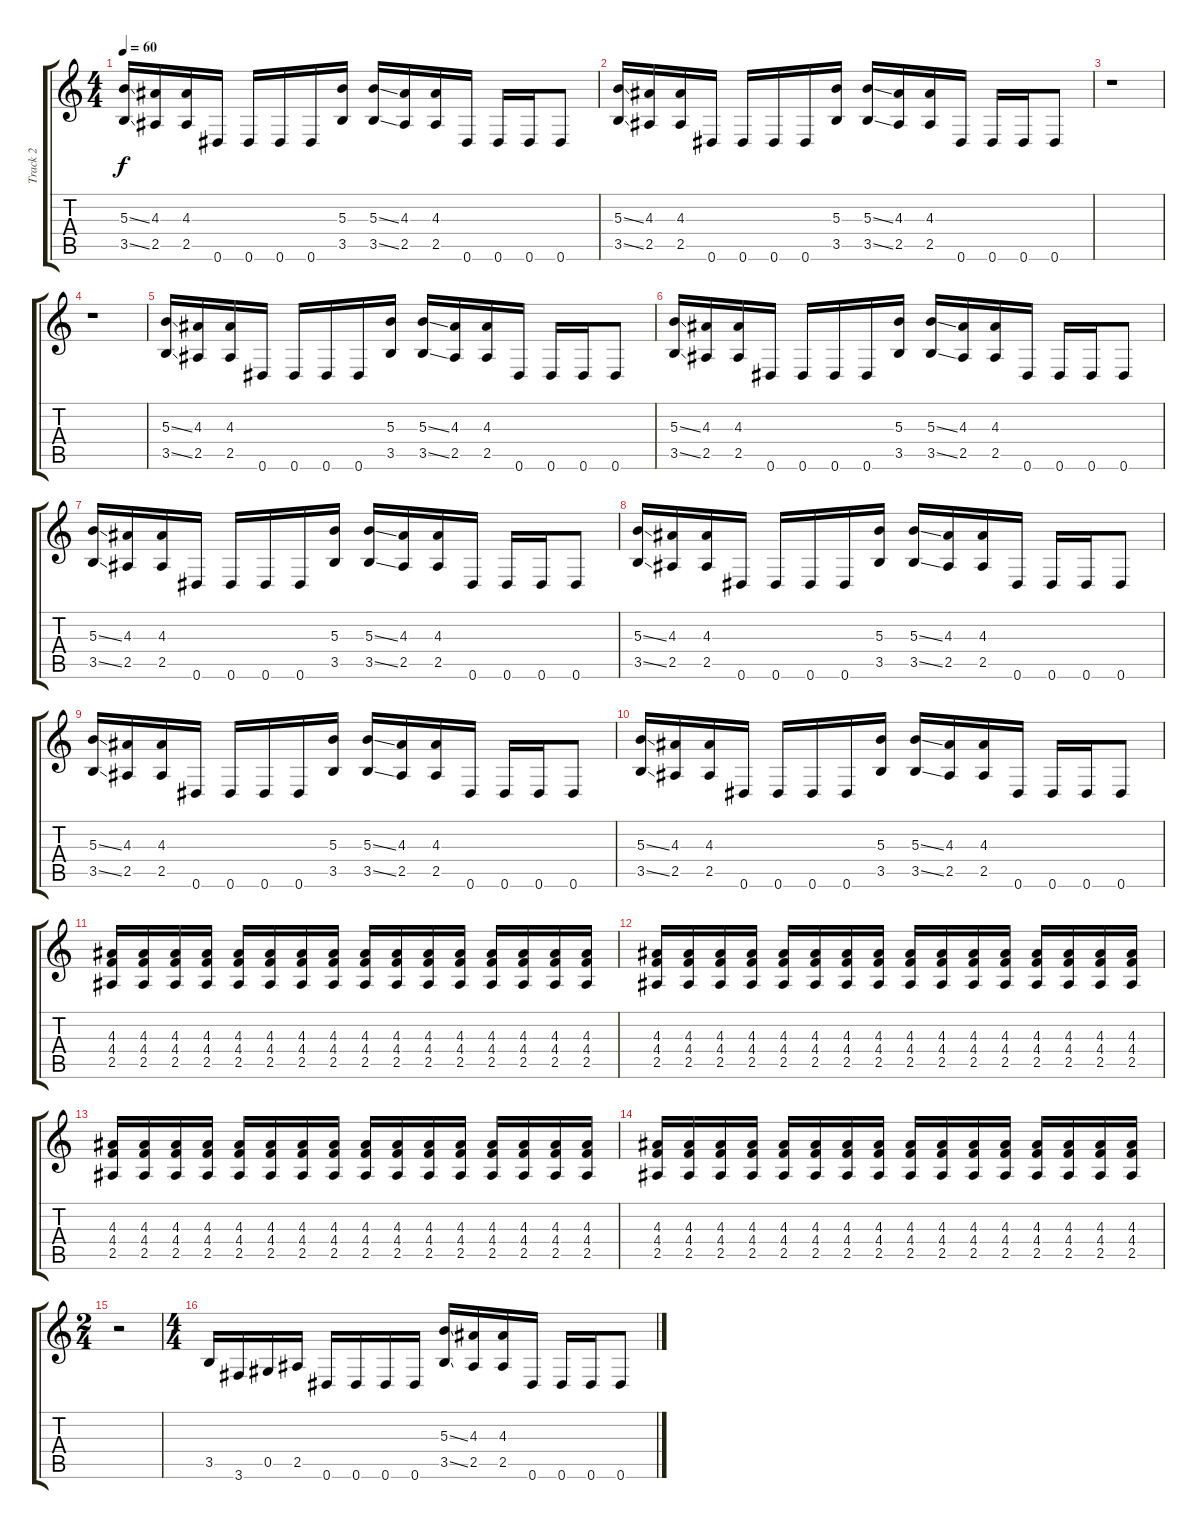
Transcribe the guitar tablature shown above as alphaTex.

\track ("Track 2" "Track 2") {instrument distortionguitar}
\staff {score tabs}
\tuning (Eb4 Bb3 Gb3 Db3 Ab2 Eb2) {hide}
\ts (4 4)
\tempo 60
\clef g2
\ks c
(5.3{ss} 3.5{ss}).16{dy f} (4.3 2.5).16 (4.3 2.5).16 0.6.16 0.6.16 0.6.16 0.6.16 (5.3 3.5).16 (5.3{ss} 3.5{ss}).16 (4.3 2.5).16 (4.3 2.5).16 0.6.16 0.6.16 0.6.16 0.6.8 |
(5.3{ss} 3.5{ss}).16 (4.3 2.5).16 (4.3 2.5).16 0.6.16 0.6.16 0.6.16 0.6.16 (5.3 3.5).16 (5.3{ss} 3.5{ss}).16 (4.3 2.5).16 (4.3 2.5).16 0.6.16 0.6.16 0.6.16 0.6.8 |
r.1 |
r.1 |
(5.3{ss} 3.5{ss}).16 (4.3 2.5).16 (4.3 2.5).16 0.6.16 0.6.16 0.6.16 0.6.16 (5.3 3.5).16 (5.3{ss} 3.5{ss}).16 (4.3 2.5).16 (4.3 2.5).16 0.6.16 0.6.16 0.6.16 0.6.8 |
(5.3{ss} 3.5{ss}).16 (4.3 2.5).16 (4.3 2.5).16 0.6.16 0.6.16 0.6.16 0.6.16 (5.3 3.5).16 (5.3{ss} 3.5{ss}).16 (4.3 2.5).16 (4.3 2.5).16 0.6.16 0.6.16 0.6.16 0.6.8 |
(5.3{ss} 3.5{ss}).16 (4.3 2.5).16 (4.3 2.5).16 0.6.16 0.6.16 0.6.16 0.6.16 (5.3 3.5).16 (5.3{ss} 3.5{ss}).16 (4.3 2.5).16 (4.3 2.5).16 0.6.16 0.6.16 0.6.16 0.6.8 |
(5.3{ss} 3.5{ss}).16 (4.3 2.5).16 (4.3 2.5).16 0.6.16 0.6.16 0.6.16 0.6.16 (5.3 3.5).16 (5.3{ss} 3.5{ss}).16 (4.3 2.5).16 (4.3 2.5).16 0.6.16 0.6.16 0.6.16 0.6.8 |
(5.3{ss} 3.5{ss}).16 (4.3 2.5).16 (4.3 2.5).16 0.6.16 0.6.16 0.6.16 0.6.16 (5.3 3.5).16 (5.3{ss} 3.5{ss}).16 (4.3 2.5).16 (4.3 2.5).16 0.6.16 0.6.16 0.6.16 0.6.8 |
(5.3{ss} 3.5{ss}).16 (4.3 2.5).16 (4.3 2.5).16 0.6.16 0.6.16 0.6.16 0.6.16 (5.3 3.5).16 (5.3{ss} 3.5{ss}).16 (4.3 2.5).16 (4.3 2.5).16 0.6.16 0.6.16 0.6.16 0.6.8 |
(4.3 4.4 2.5).16 (4.3 4.4 2.5).16 (4.3 4.4 2.5).16 (4.3 4.4 2.5).16 (4.3 4.4 2.5).16 (4.3 4.4 2.5).16 (4.3 4.4 2.5).16 (4.3 4.4 2.5).16 (4.3 4.4 2.5).16 (4.3 4.4 2.5).16 (4.3 4.4 2.5).16 (4.3 4.4 2.5).16 (4.3 4.4 2.5).16 (4.3 4.4 2.5).16 (4.3 4.4 2.5).16 (4.3 4.4 2.5).16 |
(4.3 4.4 2.5).16 (4.3 4.4 2.5).16 (4.3 4.4 2.5).16 (4.3 4.4 2.5).16 (4.3 4.4 2.5).16 (4.3 4.4 2.5).16 (4.3 4.4 2.5).16 (4.3 4.4 2.5).16 (4.3 4.4 2.5).16 (4.3 4.4 2.5).16 (4.3 4.4 2.5).16 (4.3 4.4 2.5).16 (4.3 4.4 2.5).16 (4.3 4.4 2.5).16 (4.3 4.4 2.5).16 (4.3 4.4 2.5).16 |
(4.3 4.4 2.5).16 (4.3 4.4 2.5).16 (4.3 4.4 2.5).16 (4.3 4.4 2.5).16 (4.3 4.4 2.5).16 (4.3 4.4 2.5).16 (4.3 4.4 2.5).16 (4.3 4.4 2.5).16 (4.3 4.4 2.5).16 (4.3 4.4 2.5).16 (4.3 4.4 2.5).16 (4.3 4.4 2.5).16 (4.3 4.4 2.5).16 (4.3 4.4 2.5).16 (4.3 4.4 2.5).16 (4.3 4.4 2.5).16 |
(4.3 4.4 2.5).16 (4.3 4.4 2.5).16 (4.3 4.4 2.5).16 (4.3 4.4 2.5).16 (4.3 4.4 2.5).16 (4.3 4.4 2.5).16 (4.3 4.4 2.5).16 (4.3 4.4 2.5).16 (4.3 4.4 2.5).16 (4.3 4.4 2.5).16 (4.3 4.4 2.5).16 (4.3 4.4 2.5).16 (4.3 4.4 2.5).16 (4.3 4.4 2.5).16 (4.3 4.4 2.5).16 (4.3 4.4 2.5).16 |
\ts (2 4)
r.2 |
\ts (4 4)
3.5.16 3.6.16 0.5.16 2.5.16 0.6.16 0.6.16 0.6.16 0.6.16 (5.3{ss} 3.5{ss}).16 (4.3 2.5).16 (4.3 2.5).16 0.6.16 0.6.16 0.6.16 0.6.8
